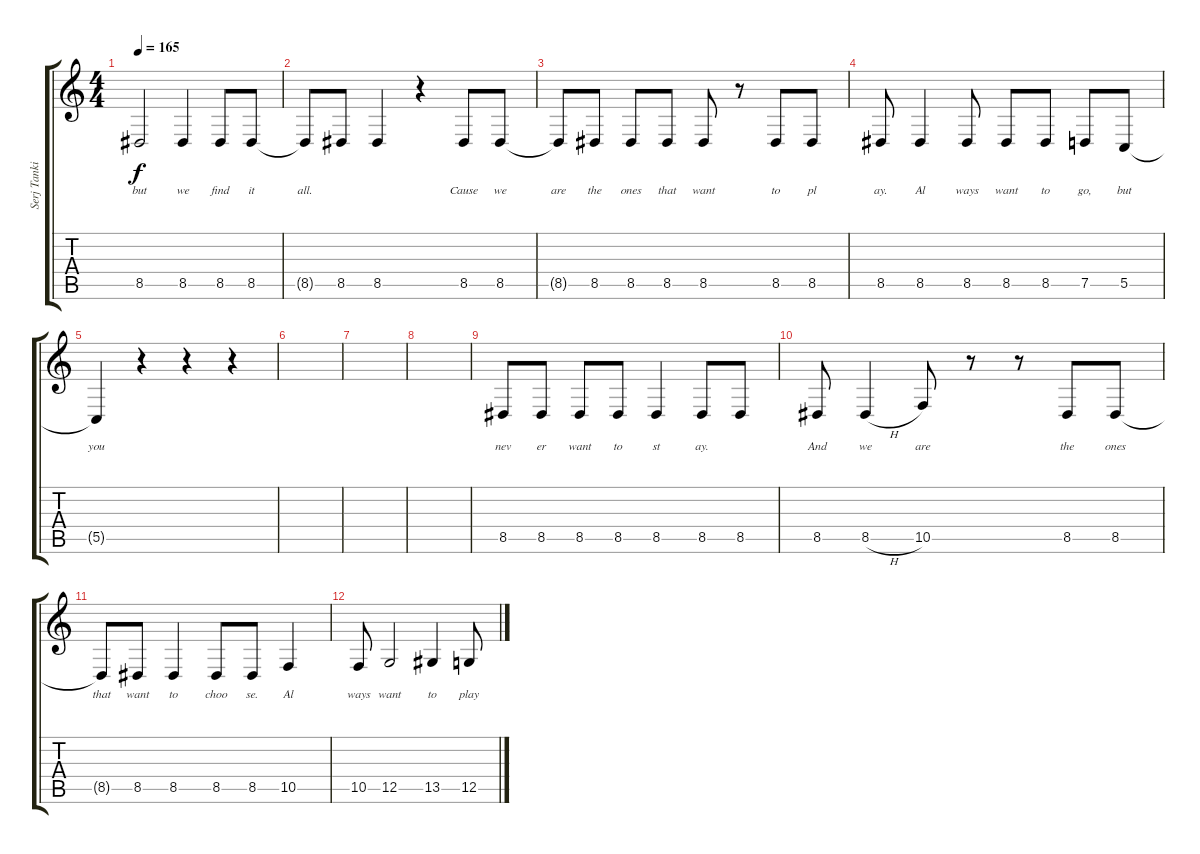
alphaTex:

\track ("Serj Tankian" "Serj Tanki") {instrument flute}
\staff {score tabs}
\tuning (D4 A3 F3 C3 G2 C2) {hide}
\ts (4 4)
\tempo 165
\clef g2
\ks c
8.5.2{lyrics (0 "but") lyrics (1 "") lyrics (2 "") lyrics (3 "") lyrics (4 "") dy f} 8.5.4{lyrics (0 "we") lyrics (1 "") lyrics (2 "") lyrics (3 "") lyrics (4 "")} 8.5.8{lyrics (0 "find") lyrics (1 "") lyrics (2 "") lyrics (3 "") lyrics (4 "")} 8.5.8{lyrics (0 "it") lyrics (1 "") lyrics (2 "") lyrics (3 "") lyrics (4 "")} |
8.5{t}.8{lyrics (0 "all.") lyrics (1 "") lyrics (2 "") lyrics (3 "") lyrics (4 "")} 8.5.8{lyrics (0 "") lyrics (1 "") lyrics (2 "") lyrics (3 "") lyrics (4 "")} 8.5.4{lyrics (0 "") lyrics (1 "") lyrics (2 "") lyrics (3 "") lyrics (4 "")} r.4 8.5.8{lyrics (0 "Cause") lyrics (1 "") lyrics (2 "") lyrics (3 "") lyrics (4 "")} 8.5.8{lyrics (0 "we") lyrics (1 "") lyrics (2 "") lyrics (3 "") lyrics (4 "")} |
8.5{t}.8{lyrics (0 "are") lyrics (1 "") lyrics (2 "") lyrics (3 "") lyrics (4 "")} 8.5.8{lyrics (0 "the") lyrics (1 "") lyrics (2 "") lyrics (3 "") lyrics (4 "")} 8.5.8{lyrics (0 "ones") lyrics (1 "") lyrics (2 "") lyrics (3 "") lyrics (4 "")} 8.5.8{lyrics (0 "that") lyrics (1 "") lyrics (2 "") lyrics (3 "") lyrics (4 "")} 8.5.8{lyrics (0 "want") lyrics (1 "") lyrics (2 "") lyrics (3 "") lyrics (4 "")} r.8 8.5.8{lyrics (0 "to") lyrics (1 "") lyrics (2 "") lyrics (3 "") lyrics (4 "")} 8.5.8{lyrics (0 "pl") lyrics (1 "") lyrics (2 "") lyrics (3 "") lyrics (4 "")} |
8.5.8{lyrics (0 "ay.") lyrics (1 "") lyrics (2 "") lyrics (3 "") lyrics (4 "")} 8.5.4{lyrics (0 "Al") lyrics (1 "") lyrics (2 "") lyrics (3 "") lyrics (4 "")} 8.5.8{lyrics (0 "ways") lyrics (1 "") lyrics (2 "") lyrics (3 "") lyrics (4 "")} 8.5.8{lyrics (0 "want") lyrics (1 "") lyrics (2 "") lyrics (3 "") lyrics (4 "")} 8.5.8{lyrics (0 "to") lyrics (1 "") lyrics (2 "") lyrics (3 "") lyrics (4 "")} 7.5.8{lyrics (0 "go,") lyrics (1 "") lyrics (2 "") lyrics (3 "") lyrics (4 "")} 5.5.8{lyrics (0 "but") lyrics (1 "") lyrics (2 "") lyrics (3 "") lyrics (4 "")} |
5.5{t}.4{lyrics (0 "you") lyrics (1 "") lyrics (2 "") lyrics (3 "") lyrics (4 "")} r.4 r.4 r.4 |
|
|
|
8.5.8{lyrics (0 "nev") lyrics (1 "") lyrics (2 "") lyrics (3 "") lyrics (4 "")} 8.5.8{lyrics (0 "er") lyrics (1 "") lyrics (2 "") lyrics (3 "") lyrics (4 "")} 8.5.8{lyrics (0 "want") lyrics (1 "") lyrics (2 "") lyrics (3 "") lyrics (4 "")} 8.5.8{lyrics (0 "to") lyrics (1 "") lyrics (2 "") lyrics (3 "") lyrics (4 "")} 8.5.4{lyrics (0 "st") lyrics (1 "") lyrics (2 "") lyrics (3 "") lyrics (4 "")} 8.5.8{lyrics (0 "ay.") lyrics (1 "") lyrics (2 "") lyrics (3 "") lyrics (4 "")} 8.5.8{lyrics (0 "") lyrics (1 "") lyrics (2 "") lyrics (3 "") lyrics (4 "")} |
8.5.8{lyrics (0 "And") lyrics (1 "") lyrics (2 "") lyrics (3 "") lyrics (4 "")} 8.5{h}.4{lyrics (0 "we") lyrics (1 "") lyrics (2 "") lyrics (3 "") lyrics (4 "")} 10.5.8{lyrics (0 "are") lyrics (1 "") lyrics (2 "") lyrics (3 "") lyrics (4 "")} r.8 r.8 8.5.8{lyrics (0 "the") lyrics (1 "") lyrics (2 "") lyrics (3 "") lyrics (4 "")} 8.5.8{lyrics (0 "ones") lyrics (1 "") lyrics (2 "") lyrics (3 "") lyrics (4 "")} |
8.5{t}.8{lyrics (0 "that") lyrics (1 "") lyrics (2 "") lyrics (3 "") lyrics (4 "")} 8.5.8{lyrics (0 "want") lyrics (1 "") lyrics (2 "") lyrics (3 "") lyrics (4 "")} 8.5.4{lyrics (0 "to") lyrics (1 "") lyrics (2 "") lyrics (3 "") lyrics (4 "")} 8.5.8{lyrics (0 "choo") lyrics (1 "") lyrics (2 "") lyrics (3 "") lyrics (4 "")} 8.5.8{lyrics (0 "se.") lyrics (1 "") lyrics (2 "") lyrics (3 "") lyrics (4 "")} 10.5.4{lyrics (0 "Al") lyrics (1 "") lyrics (2 "") lyrics (3 "") lyrics (4 "")} |
10.5.8{lyrics (0 "ways") lyrics (1 "") lyrics (2 "") lyrics (3 "") lyrics (4 "")} 12.5.2{lyrics (0 "want") lyrics (1 "") lyrics (2 "") lyrics (3 "") lyrics (4 "")} 13.5.4{lyrics (0 "to") lyrics (1 "") lyrics (2 "") lyrics (3 "") lyrics (4 "")} 12.5.8{lyrics (0 "play") lyrics (1 "") lyrics (2 "") lyrics (3 "") lyrics (4 "")}
